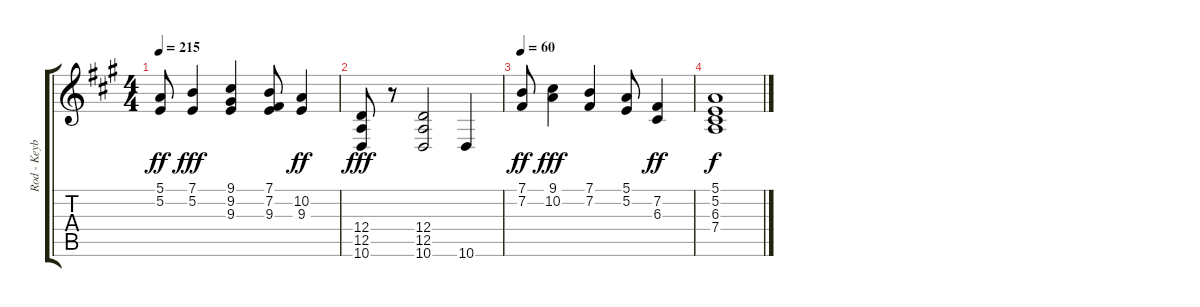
\track ("Rod - Keyboard" "Rod - Keyb") {instrument brightacousticpiano}
\staff {score tabs}
\tuning (E4 B3 G3 D3 A2 E2) {hide}
\ts (4 4)
\tempo 215
\clef g2
\ks a
(5.1 5.2).8{dy ff} (7.1 5.2).4{dy fff} (9.1 9.2 9.3).4 (7.1 7.2 9.3).8 (10.2 9.3).4{dy ff} |
(12.4 12.5 10.6).8{dy fff} r.8 (12.4 12.5 10.6).2 10.6.4 |
\tempo 60
(7.1 7.2).8{dy ff} (9.1 10.2).4{dy fff} (7.1 7.2).4 (5.1 5.2).8 (7.2 6.3).4{dy ff} |
(5.1 5.2 6.3 7.4).1{dy f}
